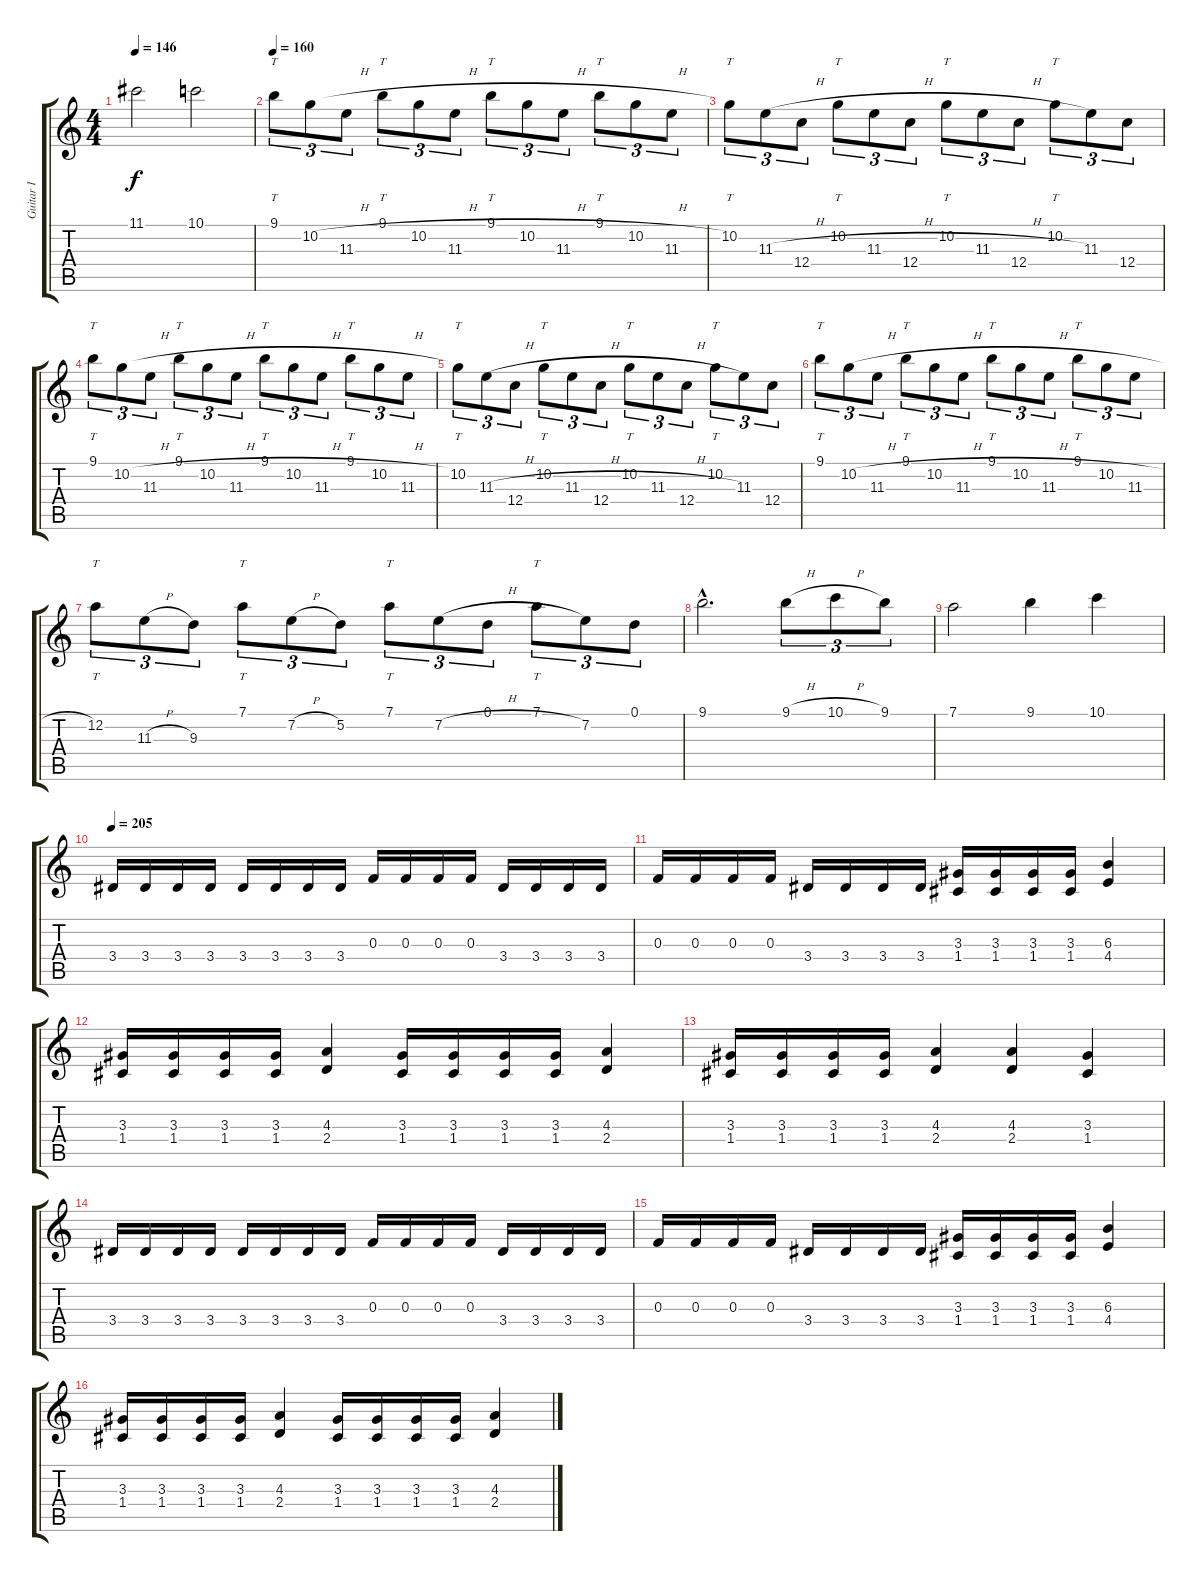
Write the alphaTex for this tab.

\track ("Guitar I" "Guitar I") {instrument distortionguitar}
\staff {score tabs}
\tuning (D4 A3 F3 C3 G2 D2) {hide}
\ts (4 4)
\tempo 146
\clef g2
\ks c
11.1.2{dy f} 10.1.2 |
\tempo 160
9.1.8{tt tu (3 2)} 10.2{h}.8{tu (3 2)} 11.3.8{tu (3 2)} 9.1.8{tt tu (3 2)} 10.2{h}.8{tu (3 2)} 11.3.8{tu (3 2)} 9.1.8{tt tu (3 2)} 10.2{h}.8{tu (3 2)} 11.3.8{tu (3 2)} 9.1.8{tt tu (3 2)} 10.2{h}.8{tu (3 2)} 11.3.8{tu (3 2)} |
10.2.8{tt tu (3 2)} 11.3{h}.8{tu (3 2)} 12.4.8{tu (3 2)} 10.2.8{tt tu (3 2)} 11.3{h}.8{tu (3 2)} 12.4.8{tu (3 2)} 10.2.8{tt tu (3 2)} 11.3{h}.8{tu (3 2)} 12.4.8{tu (3 2)} 10.2.8{tt tu (3 2)} 11.3.8{tu (3 2)} 12.4.8{tu (3 2)} |
9.1.8{tt tu (3 2)} 10.2{h}.8{tu (3 2)} 11.3.8{tu (3 2)} 9.1.8{tt tu (3 2)} 10.2{h}.8{tu (3 2)} 11.3.8{tu (3 2)} 9.1.8{tt tu (3 2)} 10.2{h}.8{tu (3 2)} 11.3.8{tu (3 2)} 9.1.8{tt tu (3 2)} 10.2{h}.8{tu (3 2)} 11.3.8{tu (3 2)} |
10.2.8{tt tu (3 2)} 11.3{h}.8{tu (3 2)} 12.4.8{tu (3 2)} 10.2.8{tt tu (3 2)} 11.3{h}.8{tu (3 2)} 12.4.8{tu (3 2)} 10.2.8{tt tu (3 2)} 11.3{h}.8{tu (3 2)} 12.4.8{tu (3 2)} 10.2.8{tt tu (3 2)} 11.3.8{tu (3 2)} 12.4.8{tu (3 2)} |
9.1.8{tt tu (3 2)} 10.2{h}.8{tu (3 2)} 11.3.8{tu (3 2)} 9.1.8{tt tu (3 2)} 10.2{h}.8{tu (3 2)} 11.3.8{tu (3 2)} 9.1.8{tt tu (3 2)} 10.2{h}.8{tu (3 2)} 11.3.8{tu (3 2)} 9.1.8{tt tu (3 2)} 10.2{h}.8{tu (3 2)} 11.3.8{tu (3 2)} |
12.2.8{tt tu (3 2)} 11.3{h}.8{tu (3 2)} 9.3.8{tu (3 2)} 7.1.8{tt tu (3 2)} 7.2{h}.8{tu (3 2)} 5.2.8{tu (3 2)} 7.1.8{tt tu (3 2)} 7.2{h}.8{tu (3 2)} 0.1.8{tu (3 2)} 7.1.8{tt tu (3 2)} 7.2.8{tu (3 2)} 0.1.8{tu (3 2)} |
9.1{hac}.2{d} 9.1{h}.8{tu (3 2)} 10.1{h}.8{tu (3 2)} 9.1.8{tu (3 2)} |
7.1.2 9.1.4 10.1.4 |
\tempo 205
3.4.16 3.4.16 3.4.16 3.4.16 3.4.16 3.4.16 3.4.16 3.4.16 0.3.16 0.3.16 0.3.16 0.3.16 3.4.16 3.4.16 3.4.16 3.4.16 |
0.3.16 0.3.16 0.3.16 0.3.16 3.4.16 3.4.16 3.4.16 3.4.16 (3.3 1.4).16 (3.3 1.4).16 (3.3 1.4).16 (3.3 1.4).16 (6.3 4.4).4 |
(3.3 1.4).16 (3.3 1.4).16 (3.3 1.4).16 (3.3 1.4).16 (4.3 2.4).4 (3.3 1.4).16 (3.3 1.4).16 (3.3 1.4).16 (3.3 1.4).16 (4.3 2.4).4 |
(3.3 1.4).16 (3.3 1.4).16 (3.3 1.4).16 (3.3 1.4).16 (4.3 2.4).4 (4.3 2.4).4 (3.3 1.4).4 |
3.4.16 3.4.16 3.4.16 3.4.16 3.4.16 3.4.16 3.4.16 3.4.16 0.3.16 0.3.16 0.3.16 0.3.16 3.4.16 3.4.16 3.4.16 3.4.16 |
0.3.16 0.3.16 0.3.16 0.3.16 3.4.16 3.4.16 3.4.16 3.4.16 (3.3 1.4).16 (3.3 1.4).16 (3.3 1.4).16 (3.3 1.4).16 (6.3 4.4).4 |
(3.3 1.4).16 (3.3 1.4).16 (3.3 1.4).16 (3.3 1.4).16 (4.3 2.4).4 (3.3 1.4).16 (3.3 1.4).16 (3.3 1.4).16 (3.3 1.4).16 (4.3 2.4).4
